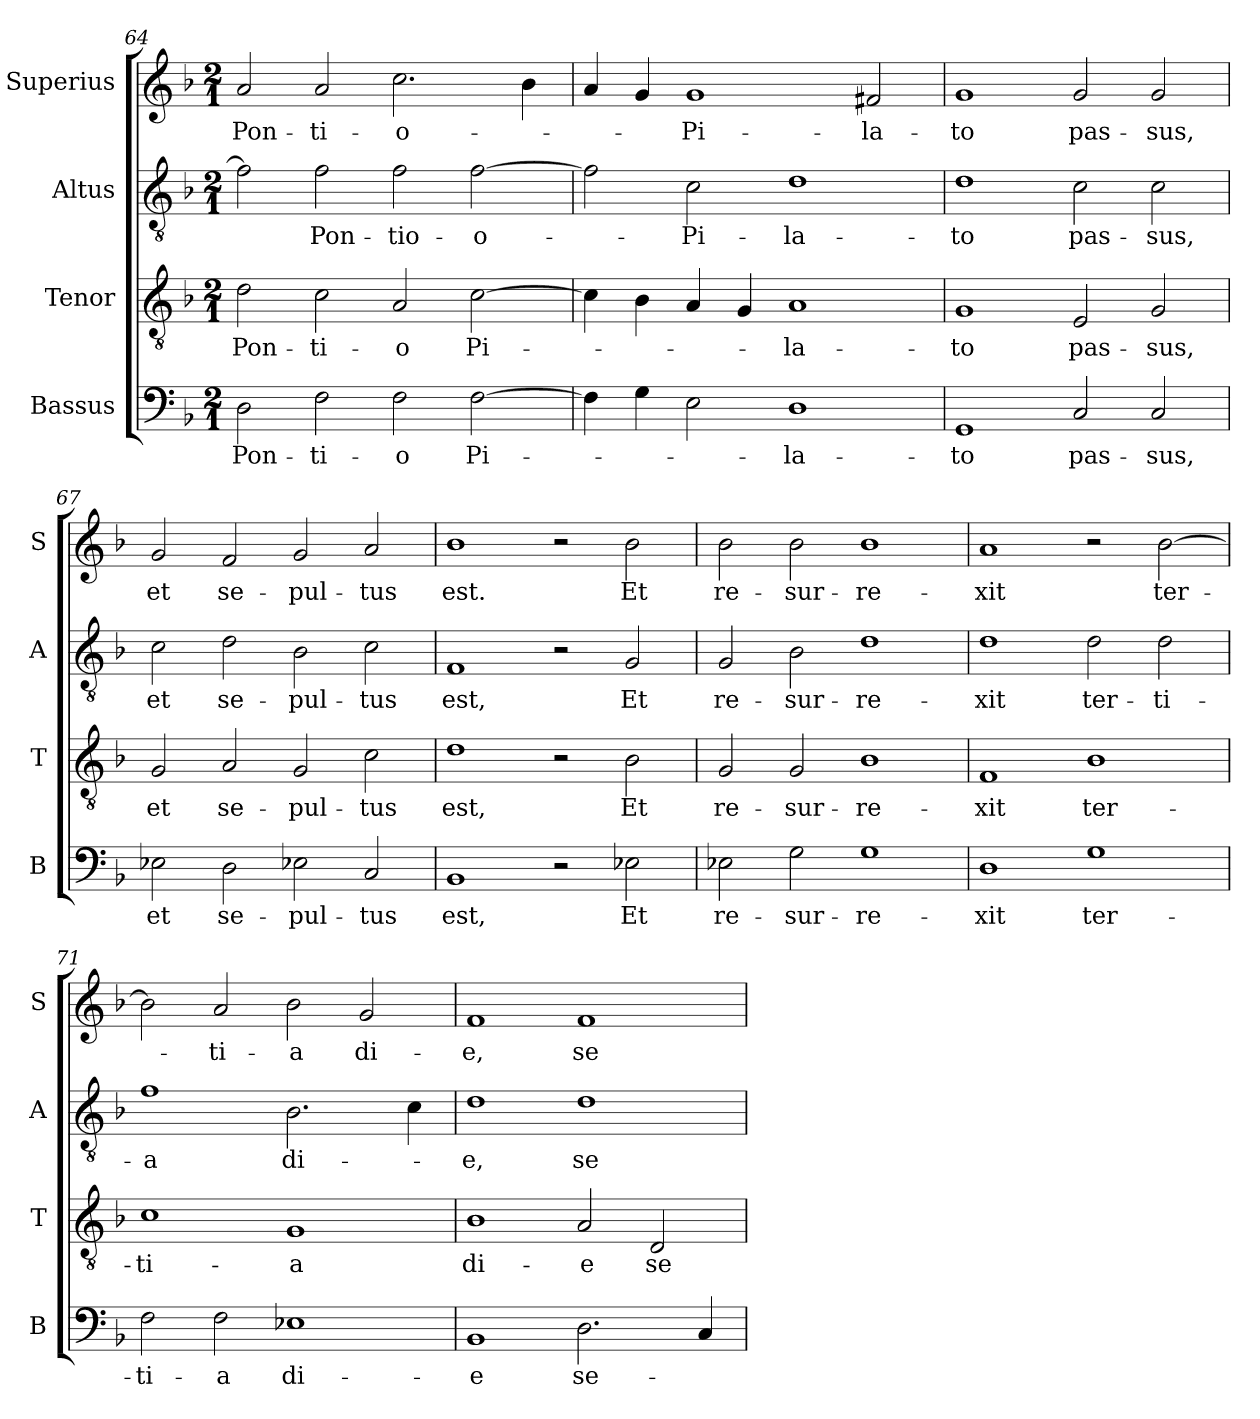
**kern	**text	**kern	**text	**kern	**text	**kern	**text
*part4	*part4	*part3	*part3	*part2	*part2	*part1	*part1
*staff4	*staff4	*staff3	*staff3	*staff2	*staff2	*staff1	*staff1
*I"Bassus	*	*I"Tenor	*	*I"Altus	*	*I"Superius	*
*I'B	*	*I'T	*	*I'A	*	*I'S	*
*clefF4	*	*clefGv2	*	*clefGv2	*	*clefG2	*
*k[b-]	*	*k[b-]	*	*k[b-]	*	*k[b-]	*
*M2/1	*	*M2/1	*	*M2/1	*	*M2/1	*
=64	=64	=64	=64	=64	=64	=64	=64
2D\	Pon-	2d\	Pon-	2f\]	.	2a/	Pon-
2F\	-ti-	2c\	-ti-	2f\	Pon-	2a/	-ti-
2F\	-o	2A/	-o	2f\	-tio-	2.cc\	-o-
[2F\	Pi-	[2c\	Pi-	[2f\	-o-	.	.
.	.	.	.	.	.	4b-\	.
=65	=65	=65	=65	=65	=65	=65	=65
4F\]	.	4c\]	.	2f\]	.	4a/	.
4G\	.	4B-\	.	.	.	4g/	.
2E\	.	4A/	.	2c\	-Pi-	1g	-Pi-
.	.	4G/	.	.	.	.	.
1D	-la-	1A	-la-	1d	-la-	.	.
.	.	.	.	.	.	2f#X/	-la-
=66	=66	=66	=66	=66	=66	=66	=66
1GG	-to	1G	-to	1d	-to	1g	-to
2C/	pas-	2E/	pas-	2c\	pas-	2g/	pas-
2C/	-sus,	2G/	-sus,	2c\	-sus,	2g/	-sus,
=67	=67	=67	=67	=67	=67	=67	=67
2E-X\	et	2G/	et	2c\	et	2g/	et
2D\	se-	2A/	se-	2d\	se-	2f/	se-
2E-X\	-pul-	2G/	-pul-	2B-\	-pul-	2g/	-pul-
2C/	-tus	2c\	-tus	2c\	-tus	2a/	-tus
=68	=68	=68	=68	=68	=68	=68	=68
1BB-	est,	1d	est,	1F	est,	1b-	est.
2r	.	2r	.	2r	.	2r	.
2E-X\	Et	2B-\	Et	2G/	Et	2b-\	Et
=69	=69	=69	=69	=69	=69	=69	=69
2E-X\	re-	2G/	re-	2G/	re-	2b-\	re-
2G\	-sur-	2G/	-sur-	2B-\	-sur-	2b-\	-sur-
1G	-re-	1B-	-re-	1d	-re-	1b-	-re-
=70	=70	=70	=70	=70	=70	=70	=70
1D	-xit	1F	-xit	1d	-xit	1a	-xit
1G	ter-	1B-	ter-	2d\	ter-	2r	.
.	.	.	.	2d\	-ti-	[2b-\	ter-
=71	=71	=71	=71	=71	=71	=71	=71
2F\	-ti-	1c	-ti-	1f	-a	2b-\]	.
2F\	-a	.	.	.	.	2a/	-ti-
1E-X	di-	1G	-a	2.B-\	di-	2b-\	-a
.	.	.	.	.	.	2g/	di-
.	.	.	.	4c\	.	.	.
=72	=72	=72	=72	=72	=72	=72	=72
1BB-	-e	1B-	di-	1d	-e,	1f	-e,
2.D\	se-	2A/	-e	1d	se-	1f	se-
.	.	2D/	se-	.	.	.	.
4C/	.	.	.	.	.	.	.
=	=	=	=	=	=	=	=
*-	*-	*-	*-	*-	*-	*-	*-
